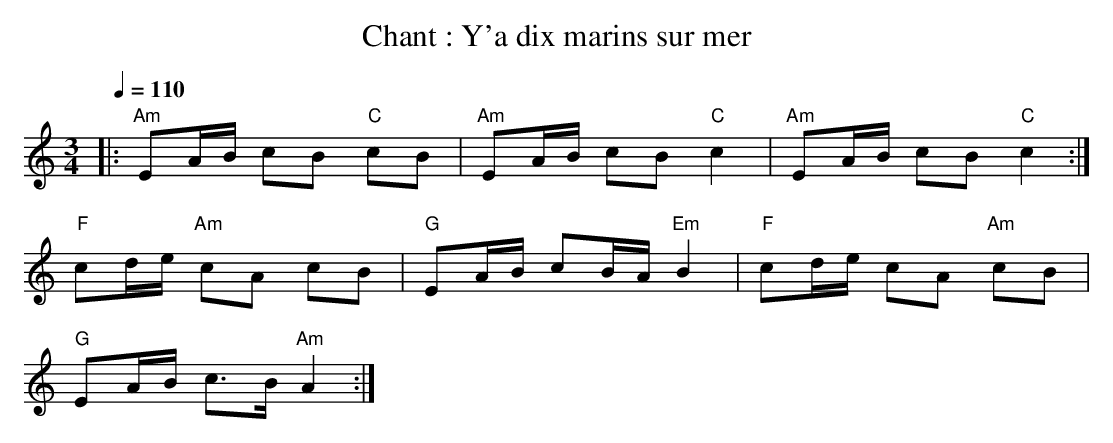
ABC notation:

X:1
T:Chant : Y'a dix marins sur mer
M:3/4
L:1/8
Q:1/4=110
K:Am
|: "Am"EA/B/ cB "C"cB | "Am"EA/B/ cB "C"c2 | "Am"EA/B/ cB "C"c2 :|
"F"cd/e/ "Am"cA cB | "G"EA/B/ cB/A/ "Em"B2 | "F"cd/e/ cA "Am"cB |
"G"EA/B/ c>B "Am"A2 :|
